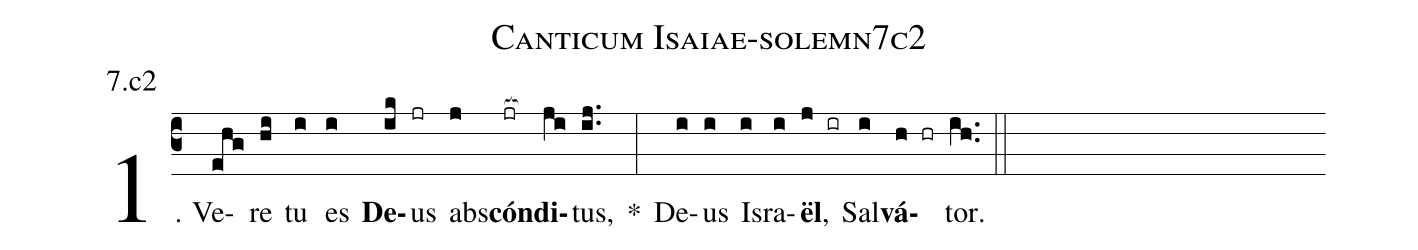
name: Canticum Isaiae-solemn7c2;
annotation: 7.c2;
%%
(c3)1. Ve(ehg)re(hi) tu(i) es(i) <b>De</b>(ik)us(jr) abs(j)<b>cón</b>(jr[ocb:1{])<b>di</b>(ji[ocb:0}])tus,(ij..) *(:) De(i)us(i) Is(i)ra(i)<b>ël</b>,(j ir) Sal(i)<b>vá</b>(h hr)tor.(ih..) (::)
